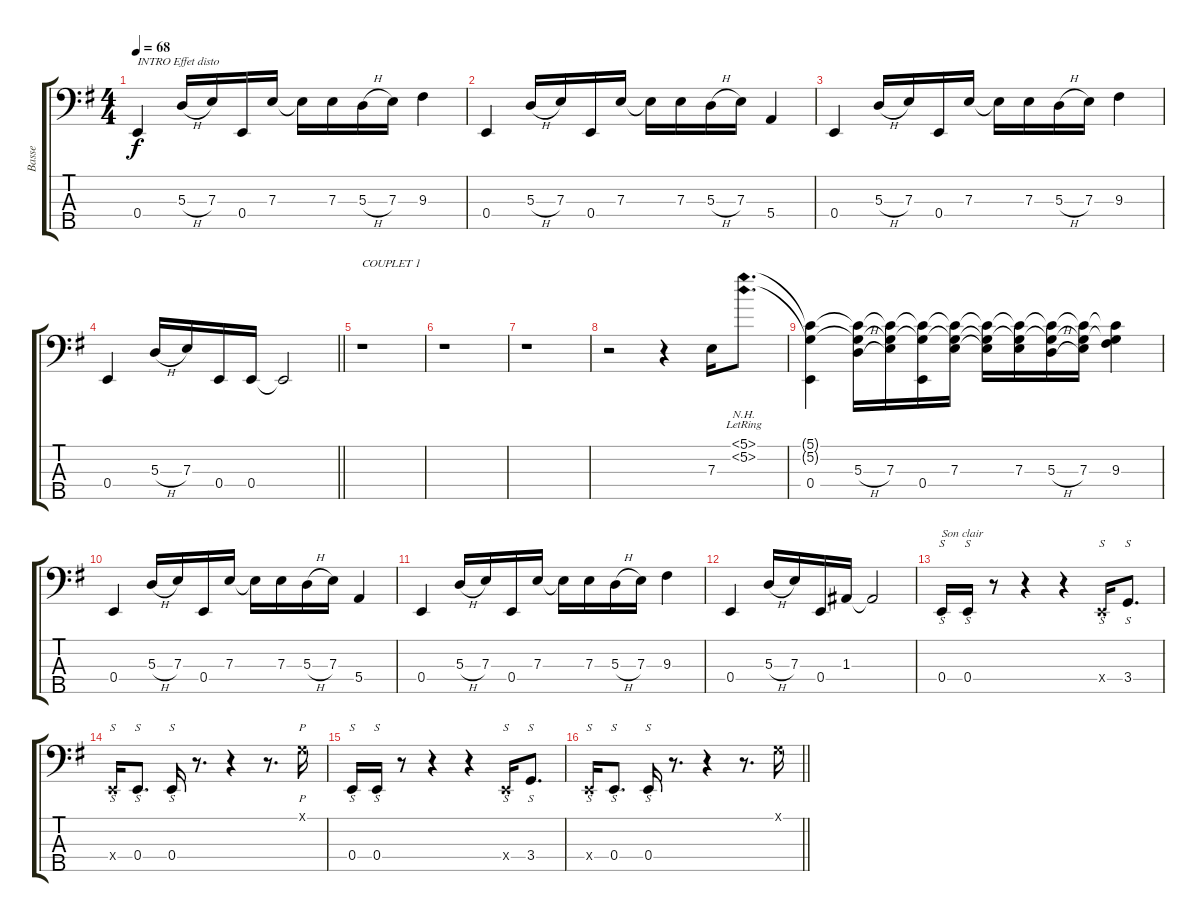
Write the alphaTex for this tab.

\track ("Basse" "Basse") {instrument electricbassfinger}
\staff {score tabs}
\tuning (G2 D2 A1 E1 B0) {hide}
\ts (4 4)
\tempo 68
\clef f4
\ks g
0.4.4{txt "INTRO Effet disto" dy f instrument electricbassfinger} 5.3{h}.16 7.3.16 0.4.16 7.3.16 7.3{t}.16 7.3.16 5.3{h}.16 7.3.16 9.3.4 |
0.4.4 5.3{h}.16 7.3.16 0.4.16 7.3.16 7.3{t}.16 7.3.16 5.3{h}.16 7.3.16 5.4.4 |
0.4.4 5.3{h}.16 7.3.16 0.4.16 7.3.16 7.3{t}.16 7.3.16 5.3{h}.16 7.3.16 9.3.4 |
\barLineRight lightlight
0.4.4 5.3{h}.16 7.3.16 0.4.16 0.4.16 0.4{t}.2 |
r.1{txt "COUPLET 1"} |
r.1 |
r.1 |
r.2 r.4 7.3.16 (5.1{nh lr} 5.2{nh}).8{d} |
(5.1{t} 5.2{t} 0.4).4 (5.1{t} 5.2{t} 5.3{h}).16 (5.1{t} 5.2{t} 7.3).16 (5.1{t} 5.2{t} 0.4).16 (5.1{t} 5.2{t} 7.3).16 (5.1{t} 5.2{t} 7.3{t}).16 (5.1{t} 5.2{t} 7.3).16 (5.1{t} 5.2{t} 5.3{h}).16 (5.1{t} 5.2{t} 7.3).16 (5.1{t} 5.2{t} 9.3).4 |
0.4.4 5.3{h}.16 7.3.16 0.4.16 7.3.16 7.3{t}.16 7.3.16 5.3{h}.16 7.3.16 5.4.4 |
0.4.4 5.3{h}.16 7.3.16 0.4.16 7.3.16 7.3{t}.16 7.3.16 5.3{h}.16 7.3.16 9.3.4 |
0.4.4 5.3{h}.16 7.3.16 0.4.16 1.3.16 1.3{t}.2 |
0.4.16{s txt "Son clair"} 0.4.16{s} r.8 r.4 r.4 0.4{x}.16{s} 3.4.8{s d} |
0.4{x}.16{s} 0.4.8{s d} 0.4.16{s} r.8{d} r.4 r.8{d} 0.1{x}.16{p} |
0.4.16{s} 0.4.16{s} r.8 r.4 r.4 0.4{x}.16{s} 3.4.8{s d} |
\barLineRight lightlight
0.4{x}.16{s} 0.4.8{s d} 0.4.16{s} r.8{d} r.4 r.8{d} 0.1{x}.16
